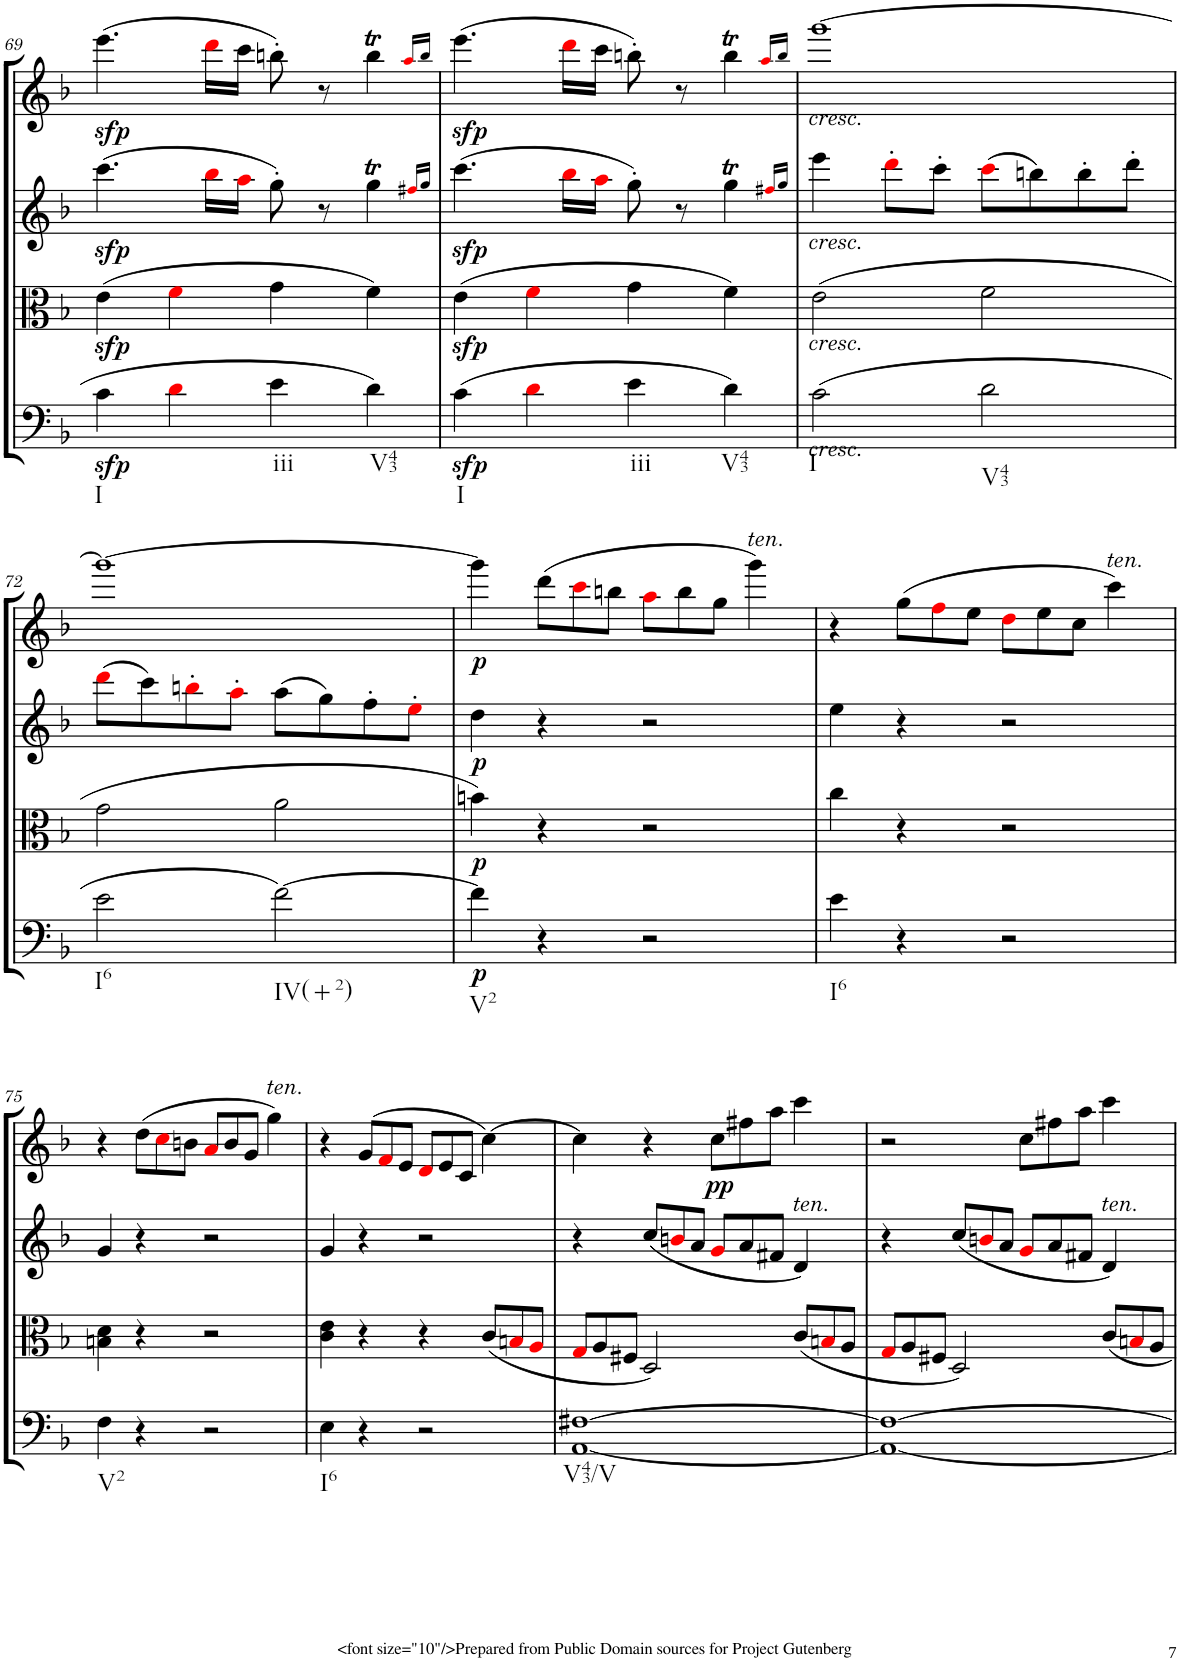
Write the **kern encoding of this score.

**kern	**dynam	**kern	**dynam	**kern	**dynam	**kern	**dynam
*part4	*part4	*part3	*part3	*part2	*part2	*part1	*part1
*staff4	*staff4	*staff3	*staff3	*staff2	*staff2	*staff1	*staff1
*I"Cello	*	*I"Viola	*	*I"2nd Violin	*	*I"1st Violin	*
*	*	*I'Vla	*	*I'Vln	*	*I'Vln	*
!!LO:PB:g=z
*clefF4	*	*clefC3	*	*clefG2	*	*clefG2	*
*k[b-]	*	*k[b-]	*	*k[b-]	*	*k[b-]	*
*M4/4	*	*M4/4	*	*M4/4	*	*M4/4	*
*met(c)	*	*met(c)	*	*met(c)	*	*met(c)	*
=69	=69	=69	=69	=69	=69	=69	=69
!LO:TX:b:t=I	!	!	!	!	!	!	!
!	!LO:DY:b	!	!LO:DY:b	!	!LO:DY:b	!	!LO:DY:b
4c\	sfp	(4e\	sfp	(4.ccc\	sfp	(4.eee\	sfp
4di\	.	4fi\	.	.	.	.	.
.	.	.	.	16bb-i\LL	.	16dddi\LL	.
.	.	.	.	16aai\JJ	.	16ccc\JJ	.
!LO:TX:b:t=iii	!	!	!	!	!	!	!
4e\	.	4g\	.	8gg'\)	.	8bbn'\)	.
.	.	.	.	8r	.	8r	.
!LO:TX:b:t=V43	!	!	!	!	!	!	!
4d\	.	4f\)	.	4ggT\	.	4bbt\	.
.	.	.	.	16qff#Xi/LL	.	16qaai/LL	.
.	.	.	.	16qgg/JJ	.	16qbb/JJ	.
=70	=70	=70	=70	=70	=70	=70	=70
!LO:TX:b:t=I	!	!	!	!	!	!	!
!	!LO:DY:b	!	!LO:DY:b	!	!LO:DY:b	!	!LO:DY:b
(4c\	sfp	(4e\	sfp	(4.ccc\	sfp	(4.eee\	sfp
4di\	.	4fi\	.	.	.	.	.
.	.	.	.	16bb-i\LL	.	16dddi\LL	.
.	.	.	.	16aai\JJ	.	16ccc\JJ	.
!LO:TX:b:t=iii	!	!	!	!	!	!	!
4e\	.	4g\	.	8gg'\)	.	8bbn'\)	.
.	.	.	.	8r	.	8r	.
!LO:TX:b:t=V43	!	!	!	!	!	!	!
4d\)	.	4f\)	.	4ggT\	.	4bbt\	.
.	.	.	.	16qff#Xi/LL	.	16qaai/LL	.
.	.	.	.	16qgg/JJ	.	16qbb/JJ	.
=71	=71	=71	=71	=71	=71	=71	=71
!	!	!	!	!	!	!LO:TX:a:i:t=cresc.	!
!	!	!	!	!LO:TX:b:i:t=cresc.	!	!	!
!	!	!LO:TX:b:i:t=cresc.	!	!	!	!	!
!LO:TX:a:i:t=cresc.	!	!	!	!	!	!	!
!LO:TX:b:t=I	!	!	!	!	!	!	!
(2c\	.	(2e\	.	4eee\	.	[1ggg	.
.	.	.	.	8ddd'i\L	.	.	.
.	.	.	.	8ccc'\J	.	.	.
!LO:TX:b:t=V43	!	!	!	!	!	!	!
2d\	.	2f\	.	(8ccci\L	.	.	.
.	.	.	.	8bbn\)	.	.	.
.	.	.	.	8bb'\	.	.	.
.	.	.	.	8ddd'\J	.	.	.
!!LO:LB:g=z
=72	=72	=72	=72	=72	=72	=72	=72
!LO:TX:b:t=I6	!	!	!	!	!	!	!
2e\	.	2g\	.	(8dddi\L	.	1ggg_	.
.	.	.	.	8ccc\)	.	.	.
.	.	.	.	8bbn'i\	.	.	.
.	.	.	.	8aa'i\J	.	.	.
!LO:TX:b:t=IV(+2)	!	!	!	!	!	!	!
[2f\)	.	2a\	.	(8aa\L	.	.	.
.	.	.	.	8gg\)	.	.	.
.	.	.	.	8ff'\	.	.	.
.	.	.	.	8ee'i\J	.	.	.
=73	=73	=73	=73	=73	=73	=73	=73
!LO:TX:b:t=V2	!	!	!	!	!	!	!
!	!LO:DY:b	!	!LO:DY:b	!	!LO:DY:b	!	!LO:DY:b
4f\]	p	4bn\)	p	4dd\	p	4ggg\]	p
*	*	*	*	*	*	*Xtuplet	*
4r	.	4r	.	4r	.	(12ddd\L	.
.	.	.	.	.	.	12ccci\	.
.	.	.	.	.	.	12bbn\J	.
2r	.	2r	.	2r	.	12aai\L	.
.	.	.	.	.	.	12bb\	.
.	.	.	.	.	.	12gg\J	.
!	!	!	!	!	!	!LO:TX:a:i:t=ten.	!
.	.	.	.	.	.	4ggg\)	.
=74	=74	=74	=74	=74	=74	=74	=74
!LO:TX:b:t=I6	!	!	!	!	!	!	!
4e\	.	4cc\	.	4ee\	.	4r	.
4r	.	4r	.	4r	.	(12gg\L	.
.	.	.	.	.	.	12ffi\	.
.	.	.	.	.	.	12ee\J	.
2r	.	2r	.	2r	.	12ddi\L	.
.	.	.	.	.	.	12ee\	.
.	.	.	.	.	.	12cc\J	.
!	!	!	!	!	!	!LO:TX:a:i:t=ten.	!
.	.	.	.	.	.	4ccc\)	.
!!LO:LB:g=z
=75	=75	=75	=75	=75	=75	=75	=75
!LO:TX:b:t=V2	!	!	!	!	!	!	!
4F\	.	4Bn\ 4d\	.	4g/	.	4r	.
4r	.	4r	.	4r	.	(12dd\L	.
.	.	.	.	.	.	12cci\	.
.	.	.	.	.	.	12bn\J	.
2r	.	2r	.	2r	.	12ai/L	.
.	.	.	.	.	.	12b/	.
.	.	.	.	.	.	12g/J	.
!	!	!	!	!	!	!LO:TX:a:i:t=ten.	!
.	.	.	.	.	.	4gg\)	.
=76	=76	=76	=76	=76	=76	=76	=76
!LO:TX:b:t=I6	!	!	!	!	!	!	!
4E\	.	4c\ 4e\	.	4g/	.	4r	.
4r	.	4r	.	4r	.	(12g/L	.
.	.	.	.	.	.	12fi/	.
.	.	.	.	.	.	12e/J	.
2r	.	4r	.	2r	.	12di/L	.
.	.	.	.	.	.	12e/	.
.	.	.	.	.	.	12c/J	.
*	*	*Xtuplet	*	*	*	*	*
.	.	(12c/L	.	.	.	[4cc\)	.
.	.	12Bni/	.	.	.	.	.
.	.	12Ai/J	.	.	.	.	.
=77	=77	=77	=77	=77	=77	=77	=77
!LO:TX:b:t=V43/V	!	!	!	!	!	!	!
[1AA [1F#X	.	12Gi/L	.	4r	.	4cc\]	.
.	.	12A/	.	.	.	.	.
.	.	12F#X/J	.	.	.	.	.
*	*	*	*	*Xtuplet	*	*	*
.	.	2D/)	.	(12cc/L	.	4r	.
.	.	.	.	12bni/	.	.	.
.	.	.	.	12a/J	.	.	.
!	!	!	!	!	!	!	!LO:DY:b
.	.	.	.	12gi/L	.	12cc\L	pp
.	.	.	.	12a/	.	12ff#X\	.
.	.	.	.	12f#X/J	.	12aa\J	.
!	!	!	!	!LO:TX:a:i:t=ten.	!	!	!
.	.	(12c/L	.	4d/)	.	4ccc\	.
.	.	12Bni/	.	.	.	.	.
.	.	12A/J	.	.	.	.	.
=78	=78	=78	=78	=78	=78	=78	=78
1AA_ 1F#_	.	12Gi/L	.	4r	.	2r	.
.	.	12A/	.	.	.	.	.
.	.	12F#X/J	.	.	.	.	.
.	.	2D/)	.	(12cc/L	.	.	.
.	.	.	.	12bni/	.	.	.
.	.	.	.	12a/J	.	.	.
.	.	.	.	12gi/L	.	12cc\L	.
.	.	.	.	12a/	.	12ff#X\	.
.	.	.	.	12f#X/J	.	12aa\J	.
!	!	!	!	!LO:TX:a:i:t=ten.	!	!	!
.	.	12c/L	.	4d/)	.	4ccc\	.
.	.	12Bni/	.	.	.	.	.
.	.	12A/J	.	.	.	.	.
=	=	=	=	=	=	=	=
*-	*-	*-	*-	*-	*-	*-	*-
